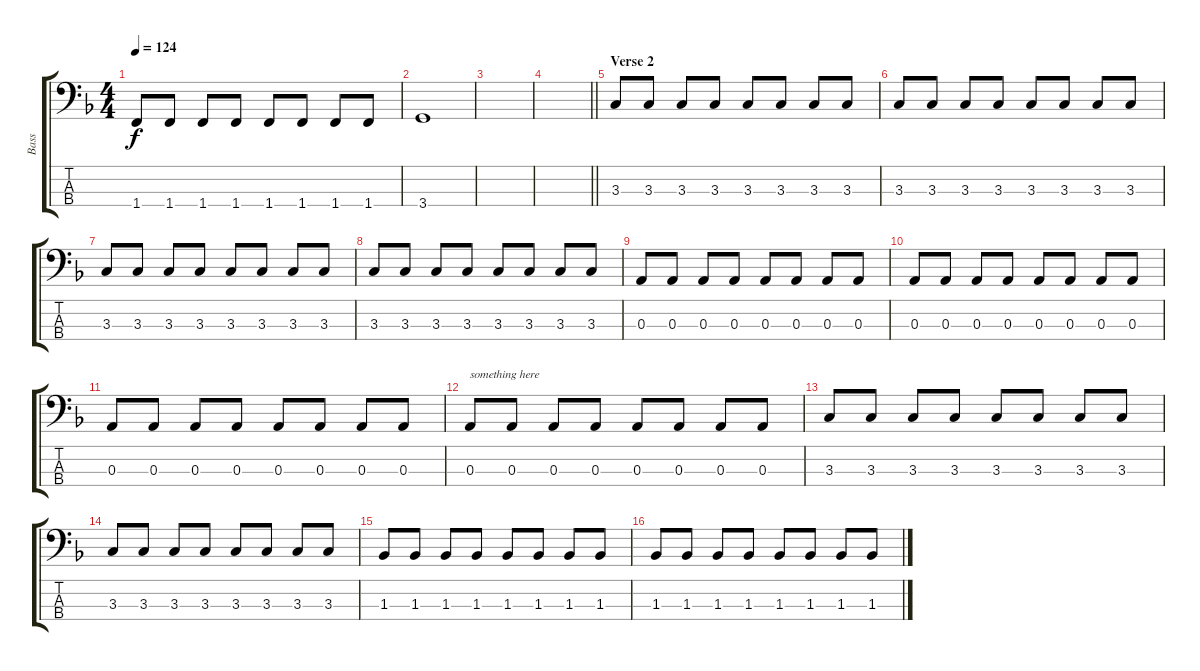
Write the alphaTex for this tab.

\track ("Bass" "Bass") {instrument electricbassfinger}
\staff {score tabs}
\tuning (G2 D2 A1 E1) {hide}
\ts (4 4)
\tempo 124
\clef f4
\ks f
1.4.8{dy f} 1.4.8 1.4.8 1.4.8 1.4.8 1.4.8 1.4.8 1.4.8 |
3.4.1 |
|
\barLineRight lightlight
|
\section ("" "Verse 2")
3.3.8 3.3.8 3.3.8 3.3.8 3.3.8 3.3.8 3.3.8 3.3.8 |
3.3.8 3.3.8 3.3.8 3.3.8 3.3.8 3.3.8 3.3.8 3.3.8 |
3.3.8 3.3.8 3.3.8 3.3.8 3.3.8 3.3.8 3.3.8 3.3.8 |
3.3.8 3.3.8 3.3.8 3.3.8 3.3.8 3.3.8 3.3.8 3.3.8 |
0.3.8 0.3.8 0.3.8 0.3.8 0.3.8 0.3.8 0.3.8 0.3.8 |
0.3.8 0.3.8 0.3.8 0.3.8 0.3.8 0.3.8 0.3.8 0.3.8 |
0.3.8 0.3.8 0.3.8 0.3.8 0.3.8 0.3.8 0.3.8 0.3.8 |
0.3.8{txt "something here"} 0.3.8 0.3.8 0.3.8 0.3.8 0.3.8 0.3.8 0.3.8 |
3.3.8 3.3.8 3.3.8 3.3.8 3.3.8 3.3.8 3.3.8 3.3.8 |
3.3.8 3.3.8 3.3.8 3.3.8 3.3.8 3.3.8 3.3.8 3.3.8 |
1.3.8 1.3.8 1.3.8 1.3.8 1.3.8 1.3.8 1.3.8 1.3.8 |
1.3.8 1.3.8 1.3.8 1.3.8 1.3.8 1.3.8 1.3.8 1.3.8
